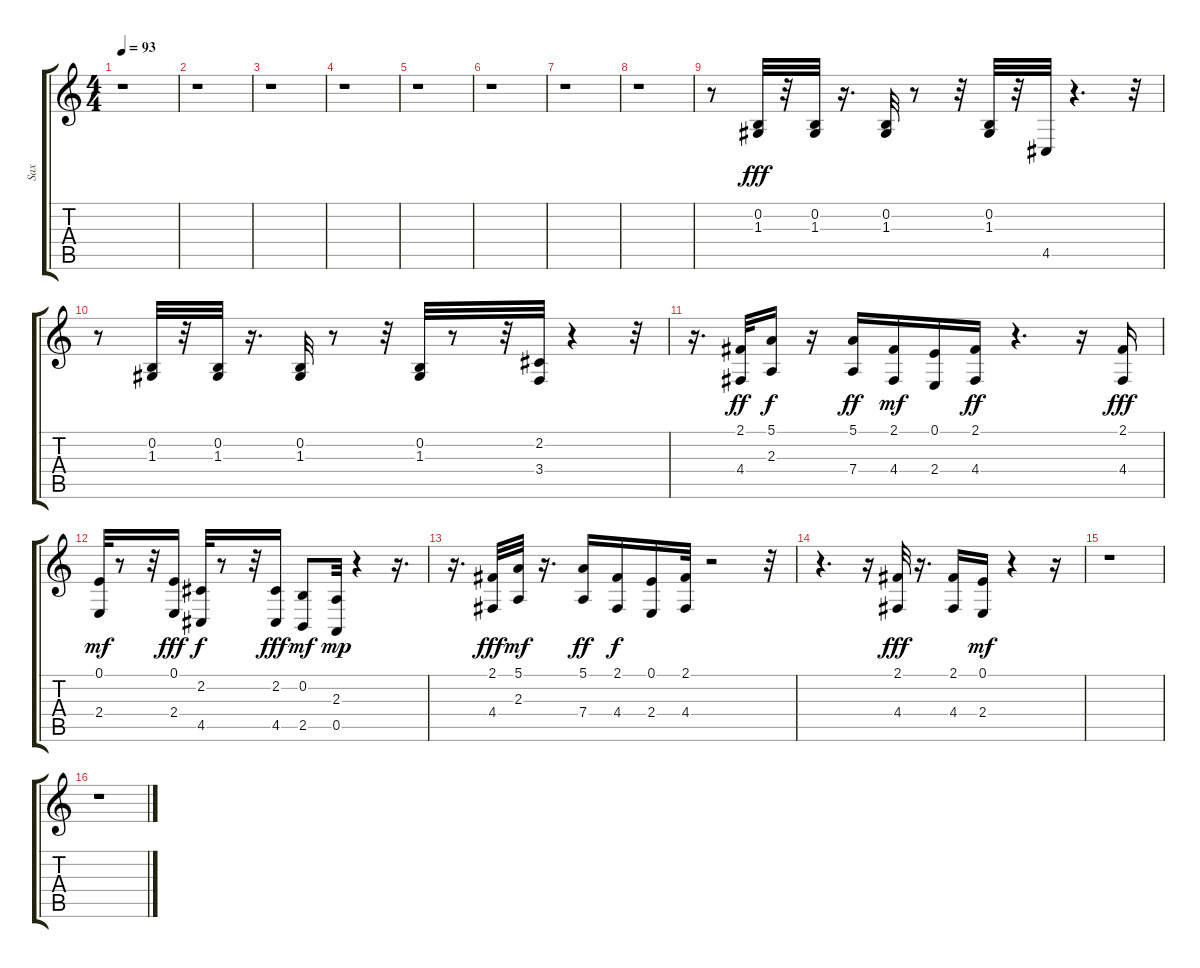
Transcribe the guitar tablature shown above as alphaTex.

\track ("Sax" "Sax") {instrument tenorsax}
\staff {score tabs}
\tuning (E4 B3 G3 D3 A2 E2) {hide}
\ts (4 4)
\tempo 93
\clef g2
\ks c
r.1{dy fff} |
r.1 |
r.1 |
r.1 |
r.1 |
r.1 |
r.1 |
r.1 |
r.8 (0.2 1.3).32 r.32 (0.2 1.3).32 r.16{d} (0.2 1.3).32 r.8 r.32 (0.2 1.3).32 r.32 4.5.32 r.4{d} r.32 |
r.8 (0.2 1.3).32 r.32 (0.2 1.3).32 r.16{d} (0.2 1.3).32 r.8 r.32 (0.2 1.3).32 r.8 r.32 (2.2 3.4).32 r.4 r.32 |
r.16{d} (2.1 4.4).32{dy ff volume 16 instrument altosax} (5.1 2.3).16{dy f} r.16 (5.1 7.4).16{dy ff} (2.1 4.4).16{dy mf} (0.1 2.4).16 (2.1 4.4).16{dy ff} r.4{d} r.16 (2.1 4.4).16{dy fff} |
(0.1 2.4).32{dy mf} r.8 r.32 (0.1 2.4).16{dy fff} (2.2 4.5).32{dy f} r.8 r.32 (2.2 4.5).16{dy fff} (0.2 2.5).8{dy mf} (2.3 0.5).32{dy mp} r.4 r.16{d} |
r.16{d} (2.1 4.4).32{dy fff} (5.1 2.3).32{dy mf} r.16{d} (5.1 7.4).16{dy ff} (2.1 4.4).16{dy f} (0.1 2.4).16 (2.1 4.4).32 r.2 r.32 |
r.4{d} r.16 (2.1 4.4).32{dy fff} r.16{d} (2.1 4.4).16 (0.1 2.4).16{dy mf} r.4 r.16 |
r.1 |
r.1
